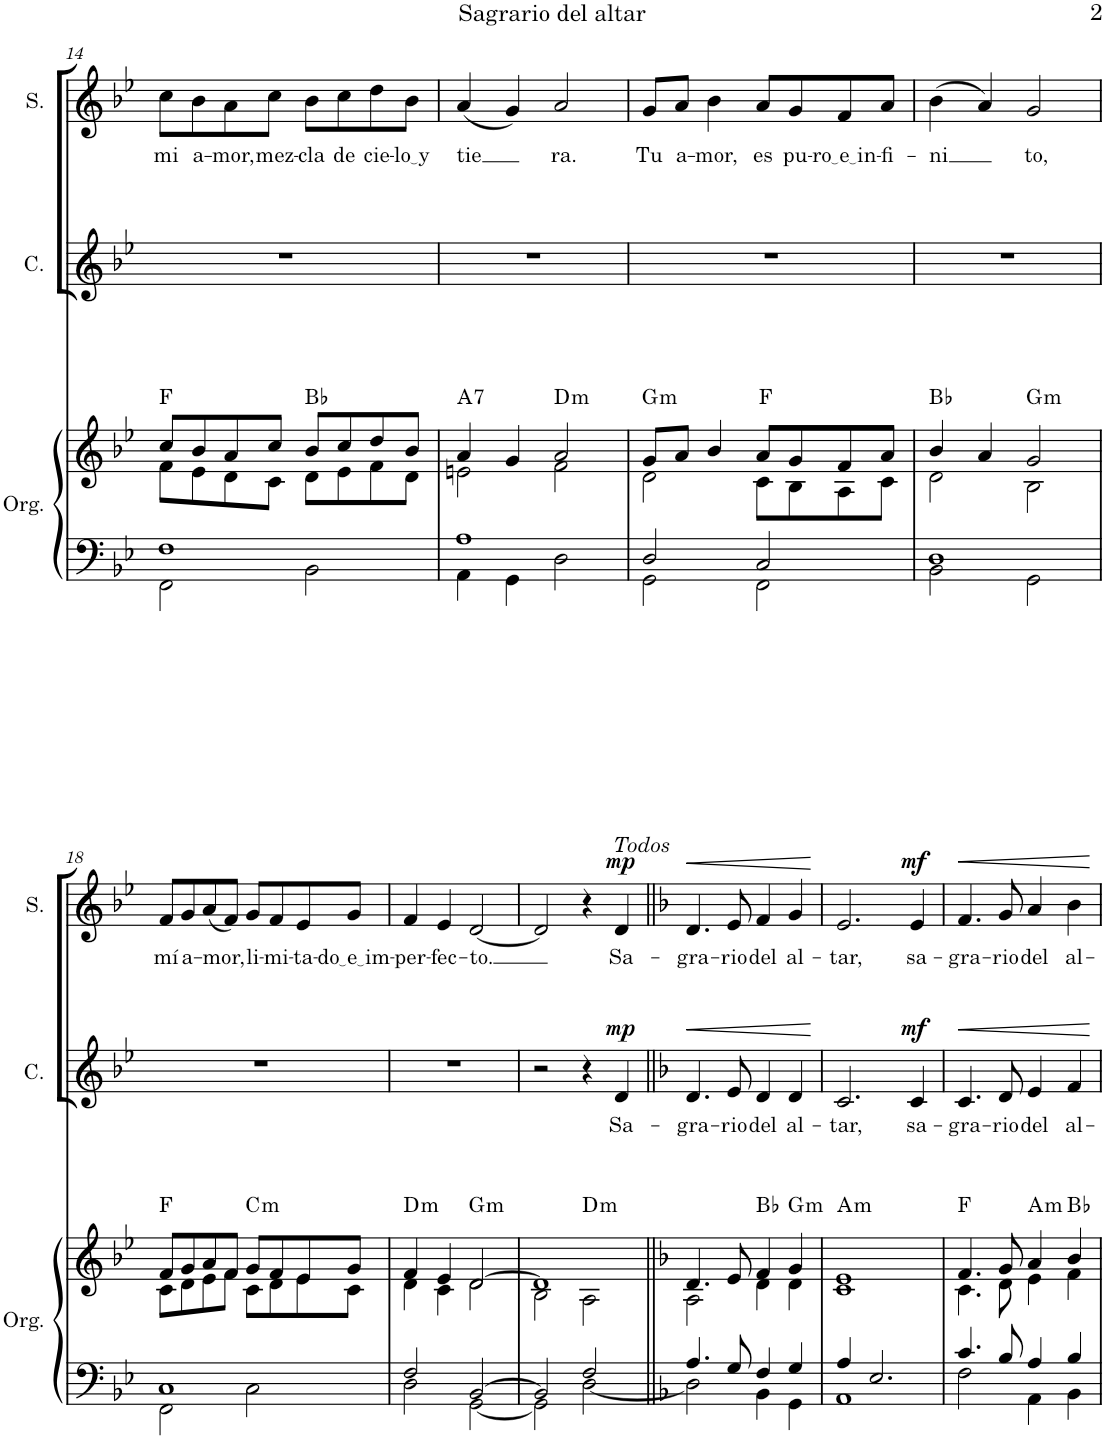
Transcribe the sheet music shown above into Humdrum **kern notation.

**kern	**kern	**harte	**kern	**text	**dynam	**kern	**text	**dynam
*part3	*part3	*part3	*part2	*part2	*part2	*part1	*part1	*part1
*staff4	*staff3	*	*staff2	*staff2	*staff2	*staff1	*staff1	*staff1
*I"Órgano	*	*	*I"Contralto	*	*	*I"Soprano	*	*
*	*	*	*I'C.	*	*	*I'S.	*	*
!!LO:PB:g=z
*clefF4	*clefG2	*	*clefG2	*	*	*clefG2	*	*
*k[b-e-]	*k[b-e-]	*	*k[b-e-]	*	*	*k[b-e-]	*	*
*M4/4	*M4/4	*	*M4/4	*	*	*M4/4	*	*
*met(c)	*met(c)	*	*met(c)	*	*	*met(c)	*	*
=14	=14	=14	=14	=14	=14	=14	=14	=14
*^	*^	*	*	*	*	*	*	*
!	!	!	!	!	!	!	!	!	!LO:LY:b	!
1F	2FF\	8cc/L	8f\L	F:maj	1r	.	.	8cc\L	mi	.
!	!	!	!	!	!	!	!	!	!LO:LY:b	!
.	.	8b-/	8e-\	.	.	.	.	8b-\	a-	.
!	!	!	!	!	!	!	!	!	!LO:LY:b	!
.	.	8a/	8d\	.	.	.	.	8a\	-mor,	.
!	!	!	!	!	!	!	!	!	!LO:LY:b	!
.	.	8cc/J	8c\J	.	.	.	.	8cc\J	mez-	.
!	!	!	!	!	!	!	!	!	!LO:LY:b	!
.	2BB-\	8b-/L	8d\L	Bb:maj	.	.	.	8b-\L	-cla	.
!	!	!	!	!	!	!	!	!	!LO:LY:b	!
.	.	8cc/	8e-\	.	.	.	.	8cc\	de	.
!	!	!	!	!	!	!	!	!	!LO:LY:b	!
.	.	8dd/	8f\	.	.	.	.	8dd\	cie-	.
!	!	!	!	!	!	!	!	!	!LO:LY:b	!
.	.	8b-/J	8d\J	.	.	.	.	8b-\J	lo y	.
=15	=15	=15	=15	=15	=15	=15	=15	=15	=15	=15
!	!	!	!	!LO:H:kt=7	!	!	!	!	!LO:LY:b	!
1A	4AA\	4a/	2en\	A:7	1r	.	.	(4a/	tie	.
.	4GG\	4g/	.	.	.	.	.	4g/)	.	.
!	!	!	!	!LO:H:kt=m	!	!	!	!	!LO:LY:b	!
.	2D\	2a/	2f\	D:min	.	.	.	2a/	ra.	.
=16	=16	=16	=16	=16	=16	=16	=16	=16	=16	=16
!	!	!	!	!LO:H:kt=m	!	!	!	!	!LO:LY:b	!
2D/	2GG\	8g/L	2d\	G:min	1r	.	.	8g/L	Tu	.
!	!	!	!	!	!	!	!	!	!LO:LY:b	!
.	.	8a/J	.	.	.	.	.	8a/J	a-	.
!	!	!	!	!	!	!	!	!	!LO:LY:b	!
.	.	4b-/	.	.	.	.	.	4b-\	-mor,	.
!	!	!	!	!	!	!	!	!	!LO:LY:b	!
2C/	2FF\	8a/L	8c\L	F:maj	.	.	.	8a/L	es	.
!	!	!	!	!	!	!	!	!	!LO:LY:b	!
.	.	8g/	8B-\	.	.	.	.	8g/	pu-	.
!	!	!	!	!	!	!	!	!	!LO:LY:b	!
.	.	8f/	8A\	.	.	.	.	8f/	ro e in	.
!	!	!	!	!	!	!	!	!	!LO:LY:b	!
.	.	8a/J	8c\J	.	.	.	.	8a/J	-fi-	.
=17	=17	=17	=17	=17	=17	=17	=17	=17	=17	=17
!	!	!	!	!	!	!	!	!	!LO:LY:b	!
1D	2BB-\	4b-/	2d\	Bb:maj	1r	.	.	(4b-\	-ni	.
.	.	4a/	.	.	.	.	.	4a/)	.	.
!	!	!	!	!LO:H:kt=m	!	!	!	!	!LO:LY:b	!
.	2GG\	2g/	2B-\	G:min	.	.	.	2g/	to,	.
!!LO:LB:g=z
=18	=18	=18	=18	=18	=18	=18	=18	=18	=18	=18
!	!	!	!	!	!	!	!	!	!LO:LY:b	!
1C	2FF\	8f/L	8c\L	F:maj	1r	.	.	8f/L	mí	.
!	!	!	!	!	!	!	!	!	!LO:LY:b	!
.	.	8g/	8d\	.	.	.	.	8g/	a-	.
!	!	!	!	!	!	!	!	!	!LO:LY:b	!
.	.	8a/	8e-\	.	.	.	.	(8a/	-mor,	.
.	.	8f/J	8f\J	.	.	.	.	8f/J)	.	.
!	!	!	!	!LO:H:kt=m	!	!	!	!	!LO:LY:b	!
.	2C\	8g/L	8c\L	C:min	.	.	.	8g/L	li-	.
!	!	!	!	!	!	!	!	!	!LO:LY:b	!
.	.	8f/	8d\	.	.	.	.	8f/	-mi-	.
!	!	!	!	!	!	!	!	!	!LO:LY:b	!
.	.	8e-/	8e-\	.	.	.	.	8e-/	-ta-	.
!	!	!	!	!	!	!	!	!	!LO:LY:b	!
.	.	8g/J	8c\J	.	.	.	.	8g/J	do e im	.
=19	=19	=19	=19	=19	=19	=19	=19	=19	=19	=19
!	!	!	!	!LO:H:kt=m	!	!	!	!	!LO:LY:b	!
2F/	2D\	4f/	4d\	D:min	1r	.	.	4f/	-per-	.
!	!	!	!	!	!	!	!	!	!LO:LY:b	!
.	.	4e-/	4c\	.	.	.	.	4e-/	-fec-	.
!	!	!	!	!LO:H:kt=m	!	!	!	!	!LO:LY:b	!
[2BB-/	[2GG\	[2d/	2d\	G:min	.	.	.	[2d/	-to.	.
=20	=20	=20	=20	=20	=20	=20	=20	=20	=20	=20
2BB-/]	2GG\]	1d]	2B-\	.	2r	.	.	2d/]	.	.
!	!	!	!	!LO:H:kt=m	!	!	!	!	!	!
2F/	[2D\	.	2A\	D:min	4r	.	.	4r	.	.
!	!	!	!	!	!	!	!	!LO:TX:a:i:t=Todos	!	!
!	!	!	!	!	!	!LO:LY:b	!LO:DY:a	!	!LO:LY:b	!LO:DY:a
.	.	.	.	.	4d/	Sa-	mp	4d/	Sa-	mp
=21||	=21||	=21||	=21||	=21||	=21||	=21||	=21||	=21||	=21||	=21||
*k[b-]	*	*k[b-]	*	*	*k[b-]	*	*	*k[b-]	*	*
!	!	!	!	!	!	!LO:LY:b	!LO:HP:b	!	!LO:LY:b	!LO:HP:b
4.A/	2D\]	4.d/	2A\	.	4.d/	-gra-	<	4.d/	-gra-	<
!	!	!	!	!	!	!LO:LY:b	!	!	!LO:LY:b	!
8G/	.	8e/	.	.	8e/	-rio	.	8e/	-rio	.
!	!	!	!	!	!	!LO:LY:b	!	!	!LO:LY:b	!
4F/	4BB-\	4f/	4d\	Bb:maj	4d/	del	.	4f/	del	.
!	!	!	!	!LO:H:kt=m	!	!LO:LY:b	!	!	!LO:LY:b	!
4G/	4GG\	4g/	4d\	G:min	4d/	al-	.	4g/	al-	.
*v	*v	*	*	*	*	*	*	*	*	*
*	*v	*v	*	*	*	*	*	*	*
.	.	.	.	.	[	.	.	[
=22	=22	=22	=22	=22	=22	=22	=22	=22
*^	*^	*	*	*	*	*	*	*
!	!	!	!	!LO:H:kt=m	!	!LO:LY:b	!	!	!LO:LY:b	!
4A/	1AA	1e	1c	A:min	2.c/	-tar,	.	2.e/	-tar,	.
2.E/	.	.	.	.	.	.	.	.	.	.
!	!	!	!	!	!	!LO:LY:b	!LO:DY:a	!	!LO:LY:b	!LO:DY:a
.	.	.	.	.	4c/	sa-	mf	4e/	sa-	mf
=23	=23	=23	=23	=23	=23	=23	=23	=23	=23	=23
!	!	!	!	!	!	!LO:LY:b	!LO:HP:b	!	!LO:LY:b	!LO:HP:b
4.c/	2F\	4.f/	4.c\	F:maj	4.c/	-gra-	<	4.f/	-gra-	<
!	!	!	!	!	!	!LO:LY:b	!	!	!LO:LY:b	!
8B-/	.	8g/	8d\	.	8d/	-rio	.	8g/	-rio	.
!	!	!	!	!LO:H:kt=m	!	!LO:LY:b	!	!	!LO:LY:b	!
4A/	4AA\	4a/	4e\	A:min	4e/	del	.	4a/	del	.
!	!	!	!	!	!	!LO:LY:b	!	!	!LO:LY:b	!
4B-/	4BB-\	4b-/	4f\	Bb:maj	4f/	al-	.	4b-\	al-	.
*v	*v	*	*	*	*	*	*	*	*	*
*	*v	*v	*	*	*	*	*	*	*
.	.	.	.	.	[	.	.	[
=	=	=	=	=	=	=	=	=
*-	*-	*-	*-	*-	*-	*-	*-	*-
